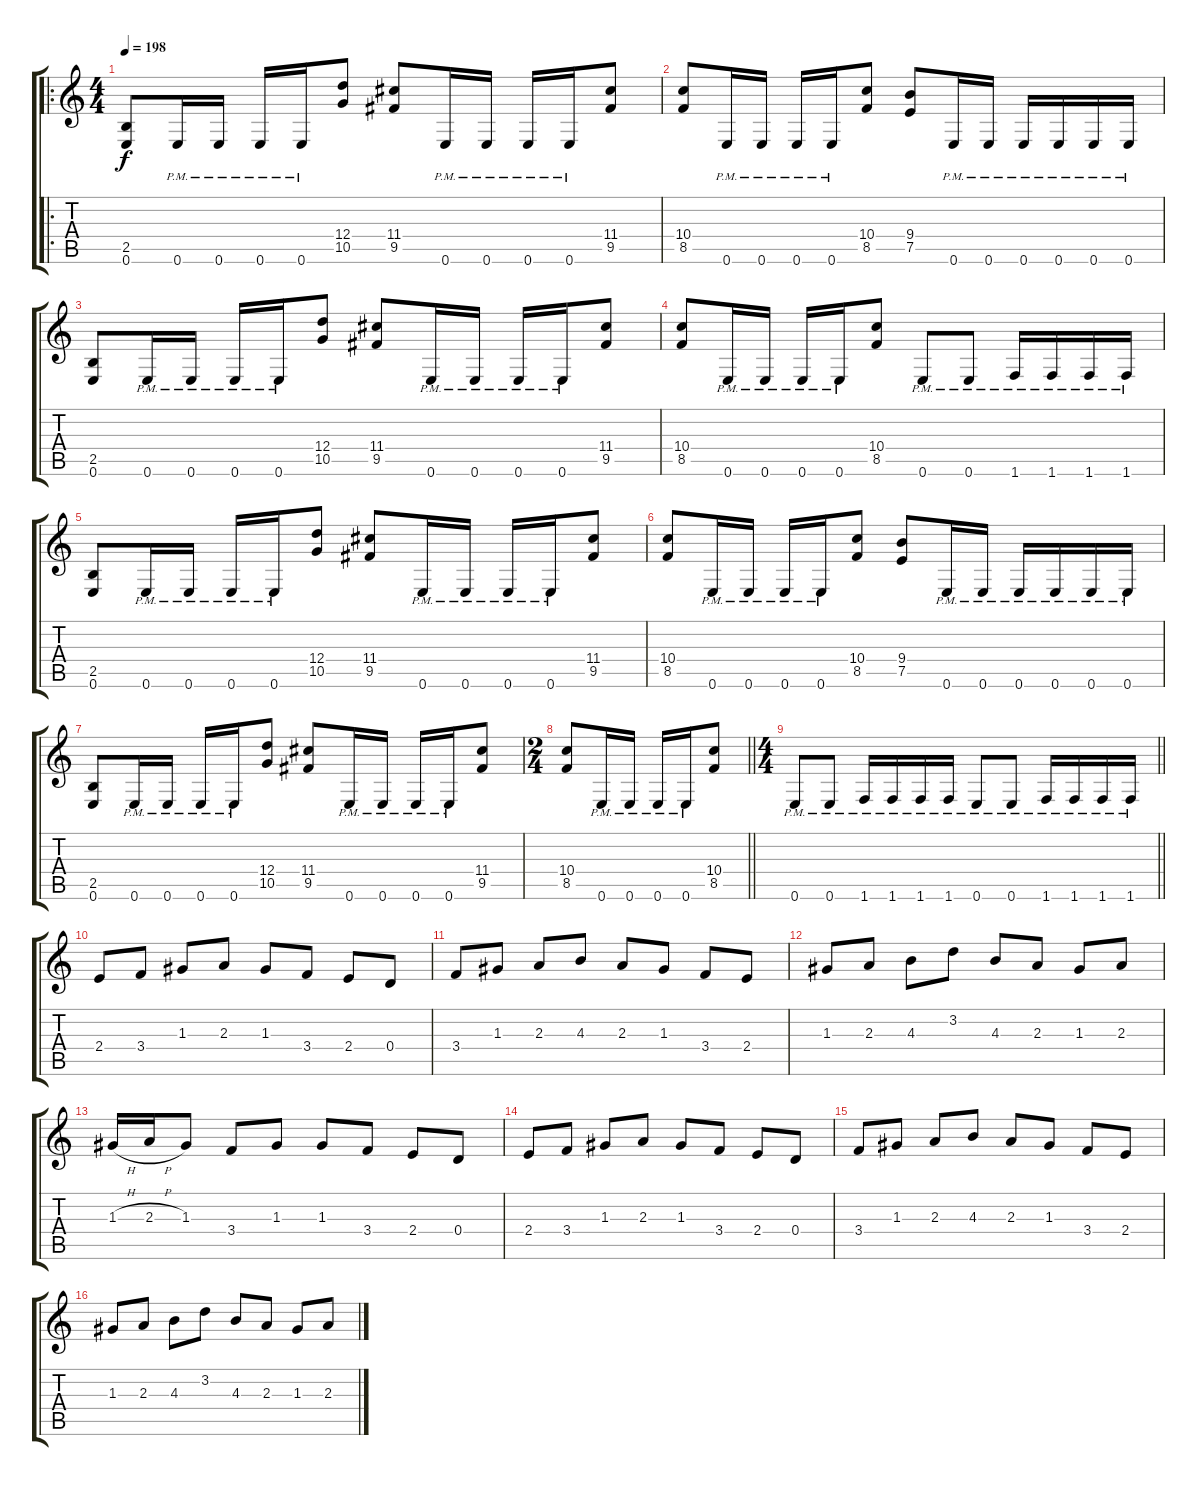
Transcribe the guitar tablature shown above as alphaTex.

\track "" {instrument distortionguitar}
\staff {score tabs}
\tuning (E4 B3 G3 D3 A2 E2) {hide}
\ro
\ts (4 4)
\tempo 198
\clef g2
\ks c
(2.5 0.6).8{dy f} 0.6{pm}.16 0.6{pm}.16 0.6{pm}.16 0.6{pm}.16 (12.4 10.5).8 (11.4 9.5).8 0.6{pm}.16 0.6{pm}.16 0.6{pm}.16 0.6{pm}.16 (11.4 9.5).8 |
(10.4 8.5).8 0.6{pm}.16 0.6{pm}.16 0.6{pm}.16 0.6{pm}.16 (10.4 8.5).8 (9.4 7.5).8 0.6{pm}.16 0.6{pm}.16 0.6{pm}.16 0.6{pm}.16 0.6{pm}.16 0.6{pm}.16 |
(2.5 0.6).8 0.6{pm}.16 0.6{pm}.16 0.6{pm}.16 0.6{pm}.16 (12.4 10.5).8 (11.4 9.5).8 0.6{pm}.16 0.6{pm}.16 0.6{pm}.16 0.6{pm}.16 (11.4 9.5).8 |
(10.4 8.5).8 0.6{pm}.16 0.6{pm}.16 0.6{pm}.16 0.6{pm}.16 (10.4 8.5).8 0.6{pm}.8 0.6{pm}.8 1.6{pm}.16 1.6{pm}.16 1.6{pm}.16 1.6{pm}.16 |
(2.5 0.6).8 0.6{pm}.16 0.6{pm}.16 0.6{pm}.16 0.6{pm}.16 (12.4 10.5).8 (11.4 9.5).8 0.6{pm}.16 0.6{pm}.16 0.6{pm}.16 0.6{pm}.16 (11.4 9.5).8 |
(10.4 8.5).8 0.6{pm}.16 0.6{pm}.16 0.6{pm}.16 0.6{pm}.16 (10.4 8.5).8 (9.4 7.5).8 0.6{pm}.16 0.6{pm}.16 0.6{pm}.16 0.6{pm}.16 0.6{pm}.16 0.6{pm}.16 |
(2.5 0.6).8 0.6{pm}.16 0.6{pm}.16 0.6{pm}.16 0.6{pm}.16 (12.4 10.5).8 (11.4 9.5).8 0.6{pm}.16 0.6{pm}.16 0.6{pm}.16 0.6{pm}.16 (11.4 9.5).8 |
\ts (2 4)
\barLineRight lightlight
(10.4 8.5).8 0.6{pm}.16 0.6{pm}.16 0.6{pm}.16 0.6{pm}.16 (10.4 8.5).8 |
\ts (4 4)
\barLineRight lightlight
0.6{pm}.8 0.6{pm}.8 1.6{pm}.16 1.6{pm}.16 1.6{pm}.16 1.6{pm}.16 0.6{pm}.8 0.6{pm}.8 1.6{pm}.16 1.6{pm}.16 1.6{pm}.16 1.6{pm}.16 |
2.4.8 3.4.8 1.3.8 2.3.8 1.3.8 3.4.8 2.4.8 0.4.8 |
3.4.8 1.3.8 2.3.8 4.3.8 2.3.8 1.3.8 3.4.8 2.4.8 |
1.3.8 2.3.8 4.3.8 3.2.8 4.3.8 2.3.8 1.3.8 2.3.8 |
1.3{h}.16 2.3{h}.16 1.3.8 3.4.8 1.3.8 1.3.8 3.4.8 2.4.8 0.4.8 |
2.4.8 3.4.8 1.3.8 2.3.8 1.3.8 3.4.8 2.4.8 0.4.8 |
3.4.8 1.3.8 2.3.8 4.3.8 2.3.8 1.3.8 3.4.8 2.4.8 |
1.3.8 2.3.8 4.3.8 3.2.8 4.3.8 2.3.8 1.3.8 2.3.8
